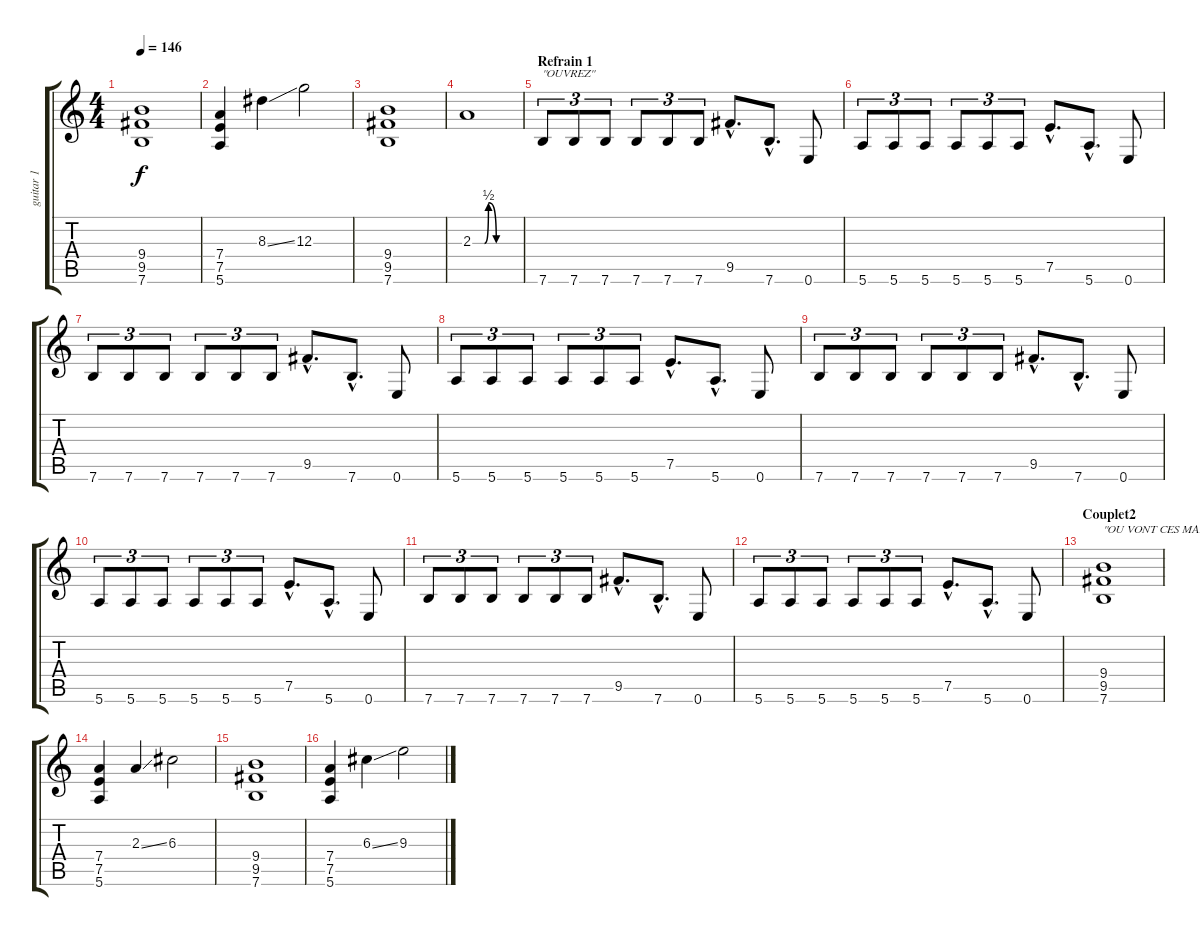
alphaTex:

\track ("guitar 1" "guitar 1") {instrument distortionguitar}
\staff {score tabs}
\tuning (E4 B3 G3 D3 A2 E2) {hide}
\ts (4 4)
\tempo 146
\clef g2
\ks c
(9.4 9.5 7.6).1{dy f} |
(7.4 7.5 5.6).4 8.3{ss}.4 12.3.2 |
(9.4 9.5 7.6).1 |
2.3{be (custom 0 0 15 0 20 2 30 0 45 0 60 0)}.1 |
\section ("" "Refrain 1")
7.6.8{tu (3 2) txt "\"OUVREZ\""} 7.6.8{tu (3 2)} 7.6.8{tu (3 2)} 7.6.8{tu (3 2)} 7.6.8{tu (3 2)} 7.6.8{tu (3 2)} 9.5{hac}.8{d} 7.6{hac}.8{d} 0.6.8 |
5.6.8{tu (3 2)} 5.6.8{tu (3 2)} 5.6.8{tu (3 2)} 5.6.8{tu (3 2)} 5.6.8{tu (3 2)} 5.6.8{tu (3 2)} 7.5{hac}.8{d} 5.6{hac}.8{d} 0.6.8 |
7.6.8{tu (3 2)} 7.6.8{tu (3 2)} 7.6.8{tu (3 2)} 7.6.8{tu (3 2)} 7.6.8{tu (3 2)} 7.6.8{tu (3 2)} 9.5{hac}.8{d} 7.6{hac}.8{d} 0.6.8 |
5.6.8{tu (3 2)} 5.6.8{tu (3 2)} 5.6.8{tu (3 2)} 5.6.8{tu (3 2)} 5.6.8{tu (3 2)} 5.6.8{tu (3 2)} 7.5{hac}.8{d} 5.6{hac}.8{d} 0.6.8 |
7.6.8{tu (3 2)} 7.6.8{tu (3 2)} 7.6.8{tu (3 2)} 7.6.8{tu (3 2)} 7.6.8{tu (3 2)} 7.6.8{tu (3 2)} 9.5{hac}.8{d} 7.6{hac}.8{d} 0.6.8 |
5.6.8{tu (3 2)} 5.6.8{tu (3 2)} 5.6.8{tu (3 2)} 5.6.8{tu (3 2)} 5.6.8{tu (3 2)} 5.6.8{tu (3 2)} 7.5{hac}.8{d} 5.6{hac}.8{d} 0.6.8 |
7.6.8{tu (3 2)} 7.6.8{tu (3 2)} 7.6.8{tu (3 2)} 7.6.8{tu (3 2)} 7.6.8{tu (3 2)} 7.6.8{tu (3 2)} 9.5{hac}.8{d} 7.6{hac}.8{d} 0.6.8 |
5.6.8{tu (3 2)} 5.6.8{tu (3 2)} 5.6.8{tu (3 2)} 5.6.8{tu (3 2)} 5.6.8{tu (3 2)} 5.6.8{tu (3 2)} 7.5{hac}.8{d} 5.6{hac}.8{d} 0.6.8 |
\section ("" "Couplet2")
(9.4 9.5 7.6).1{txt "\"OU VONT CES MARTIENS \""} |
(7.4 7.5 5.6).4 2.3{ss}.4 6.3.2 |
(9.4 9.5 7.6).1 |
(7.4 7.5 5.6).4 6.3{ss}.4 9.3.2
